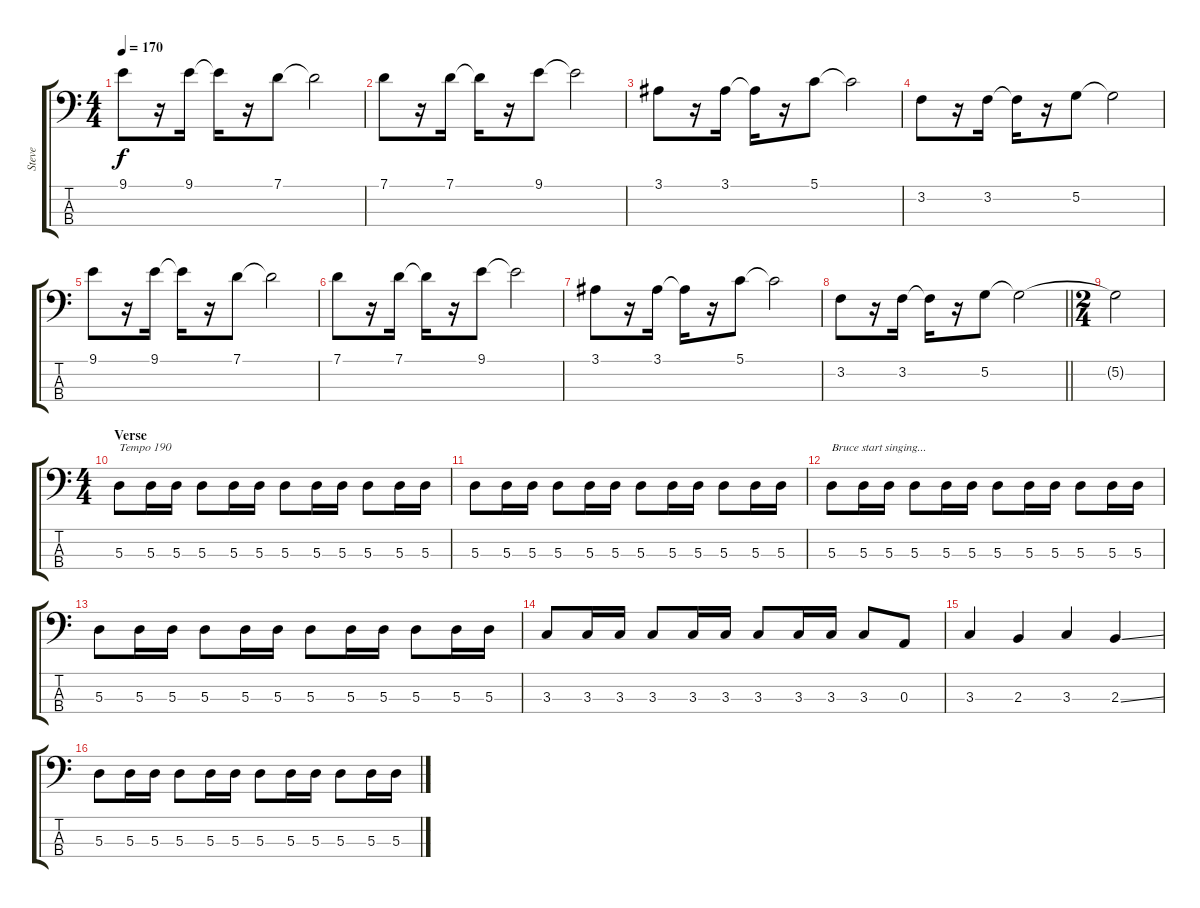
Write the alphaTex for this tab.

\track ("Steve" "Steve") {instrument electricbassfinger}
\staff {score tabs}
\tuning (G2 D2 A1 E1) {hide}
\ts (4 4)
\tempo 170
\clef f4
\ks c
9.1.8{dy f} r.16 9.1.16 9.1{t}.16 r.16 7.1.8 7.1{t}.2 |
7.1.8 r.16 7.1.16 7.1{t}.16 r.16 9.1.8 9.1{t}.2 |
3.1.8 r.16 3.1.16 3.1{t}.16 r.16 5.1.8 5.1{t}.2 |
3.2.8 r.16 3.2.16 3.2{t}.16 r.16 5.2.8 5.2{t}.2 |
9.1.8 r.16 9.1.16 9.1{t}.16 r.16 7.1.8 7.1{t}.2 |
7.1.8 r.16 7.1.16 7.1{t}.16 r.16 9.1.8 9.1{t}.2 |
3.1.8 r.16 3.1.16 3.1{t}.16 r.16 5.1.8 5.1{t}.2 |
\barLineRight lightlight
3.2.8 r.16 3.2.16 3.2{t}.16 r.16 5.2.8 5.2{t}.2 |
\ts (2 4)
5.2{t}.2 |
\ts (4 4)
\section ("" "Verse")
5.3.8{txt "Tempo 190"} 5.3.16 5.3.16 5.3.8 5.3.16 5.3.16 5.3.8 5.3.16 5.3.16 5.3.8 5.3.16 5.3.16 |
5.3.8 5.3.16 5.3.16 5.3.8 5.3.16 5.3.16 5.3.8 5.3.16 5.3.16 5.3.8 5.3.16 5.3.16 |
5.3.8{txt "Bruce start singing..."} 5.3.16 5.3.16 5.3.8 5.3.16 5.3.16 5.3.8 5.3.16 5.3.16 5.3.8 5.3.16 5.3.16 |
5.3.8 5.3.16 5.3.16 5.3.8 5.3.16 5.3.16 5.3.8 5.3.16 5.3.16 5.3.8 5.3.16 5.3.16 |
3.3.8 3.3.16 3.3.16 3.3.8 3.3.16 3.3.16 3.3.8 3.3.16 3.3.16 3.3.8 0.3.8 |
3.3.4 2.3.4 3.3.4 2.3{ss}.4 |
5.3.8 5.3.16 5.3.16 5.3.8 5.3.16 5.3.16 5.3.8 5.3.16 5.3.16 5.3.8 5.3.16 5.3.16
